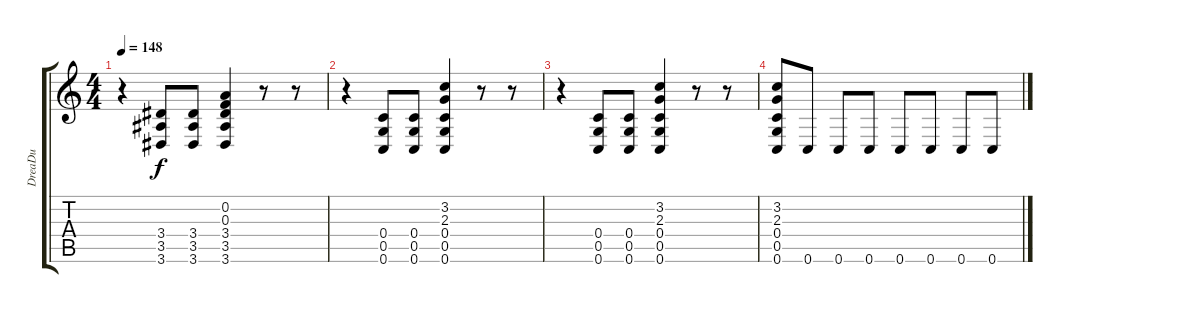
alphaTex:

\track ("DreaDu" "DreaDu") {instrument overdrivenguitar}
\staff {score tabs}
\tuning (D4 A3 F3 C3 G2 C2) {hide}
\ts (4 4)
\tempo 148
\clef g2
\ks c
r.4{dy f} (3.4 3.5 3.6).8 (3.4 3.5 3.6).8 (0.2 0.3 3.4 3.5 3.6).4 r.8 r.8 |
r.4 (0.4 0.5 0.6).8 (0.4 0.5 0.6).8 (3.2 2.3 0.4 0.5 0.6).4 r.8 r.8 |
r.4 (0.4 0.5 0.6).8 (0.4 0.5 0.6).8 (3.2 2.3 0.4 0.5 0.6).4 r.8 r.8 |
(3.2 2.3 0.4 0.5 0.6).8 0.6.8 0.6.8 0.6.8 0.6.8 0.6.8 0.6.8 0.6.8
